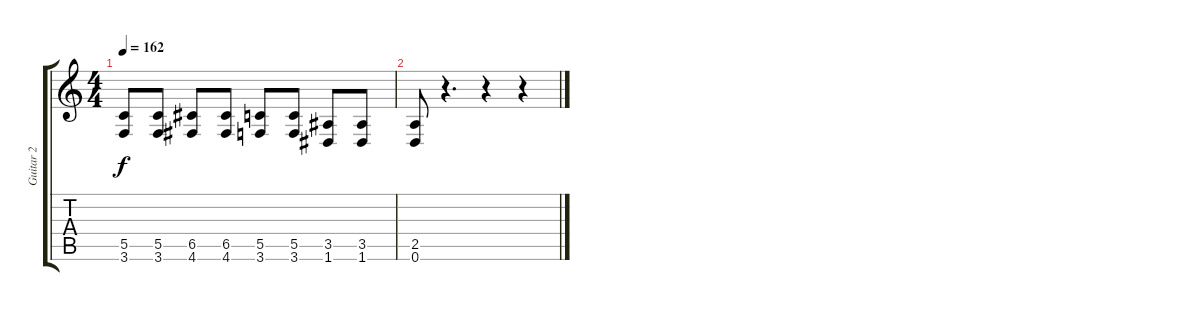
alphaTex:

\track ("Guitar 2" "Guitar 2") {instrument distortionguitar}
\staff {score tabs}
\tuning (D4 A3 F3 C3 G2 D2) {hide}
\ts (4 4)
\tempo 162
\clef g2
\ks c
(5.5 3.6).8{dy f} (5.5 3.6).8 (6.5 4.6).8 (6.5 4.6).8 (5.5 3.6).8 (5.5 3.6).8 (3.5 1.6).8 (3.5 1.6).8 |
(2.5 0.6).8 r.4{d} r.4 r.4
